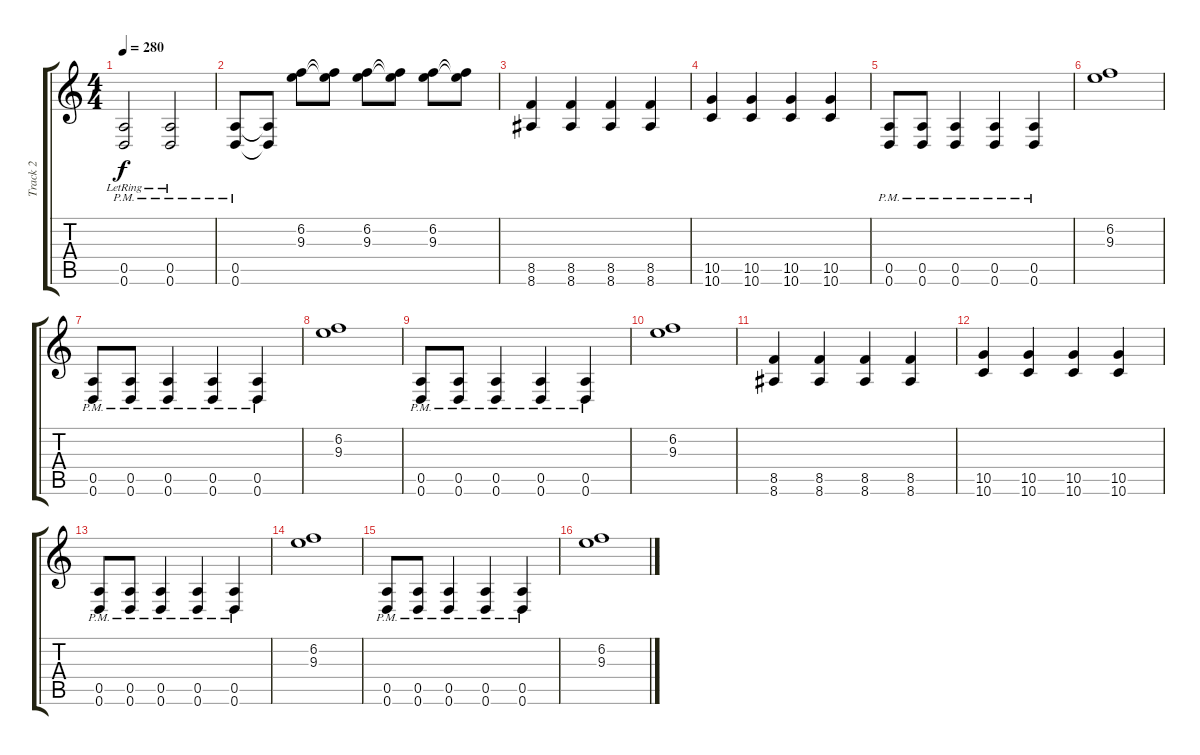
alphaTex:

\track ("Track 2" "Track 2") {instrument distortionguitar}
\staff {score tabs}
\tuning (E4 B3 G3 D3 A2 D2) {hide}
\ts (4 4)
\tempo 280
\clef g2
\ks c
(0.5{pm lr} 0.6{pm lr}).2{dy f} (0.5{pm lr} 0.6{pm lr}).2 |
(0.5{pm} 0.6{pm}).8 (0.5{t} 0.6{t}).8 (6.2 9.3).8 (6.2{t} 9.3{t}).8 (6.2 9.3).8 (6.2{t} 9.3{t}).8 (6.2 9.3).8 (6.2{t} 9.3{t}).8 |
(8.5 8.6).4 (8.5 8.6).4 (8.5 8.6).4 (8.5 8.6).4 |
(10.5 10.6).4 (10.5 10.6).4 (10.5 10.6).4 (10.5 10.6).4 |
(0.5{pm} 0.6{pm}).8 (0.5{pm} 0.6{pm}).8 (0.5{pm} 0.6{pm}).4 (0.5{pm} 0.6{pm}).4 (0.5{pm} 0.6{pm}).4 |
(6.2 9.3).1 |
(0.5{pm} 0.6{pm}).8 (0.5{pm} 0.6{pm}).8 (0.5{pm} 0.6{pm}).4 (0.5{pm} 0.6{pm}).4 (0.5{pm} 0.6{pm}).4 |
(6.2 9.3).1 |
(0.5{pm} 0.6{pm}).8 (0.5{pm} 0.6{pm}).8 (0.5{pm} 0.6{pm}).4 (0.5{pm} 0.6{pm}).4 (0.5{pm} 0.6{pm}).4 |
(6.2 9.3).1 |
(8.5 8.6).4 (8.5 8.6).4 (8.5 8.6).4 (8.5 8.6).4 |
(10.5 10.6).4 (10.5 10.6).4 (10.5 10.6).4 (10.5 10.6).4 |
(0.5{pm} 0.6{pm}).8 (0.5{pm} 0.6{pm}).8 (0.5{pm} 0.6{pm}).4 (0.5{pm} 0.6{pm}).4 (0.5{pm} 0.6{pm}).4 |
(6.2 9.3).1 |
(0.5{pm} 0.6{pm}).8 (0.5{pm} 0.6{pm}).8 (0.5{pm} 0.6{pm}).4 (0.5{pm} 0.6{pm}).4 (0.5{pm} 0.6{pm}).4 |
(6.2 9.3).1
